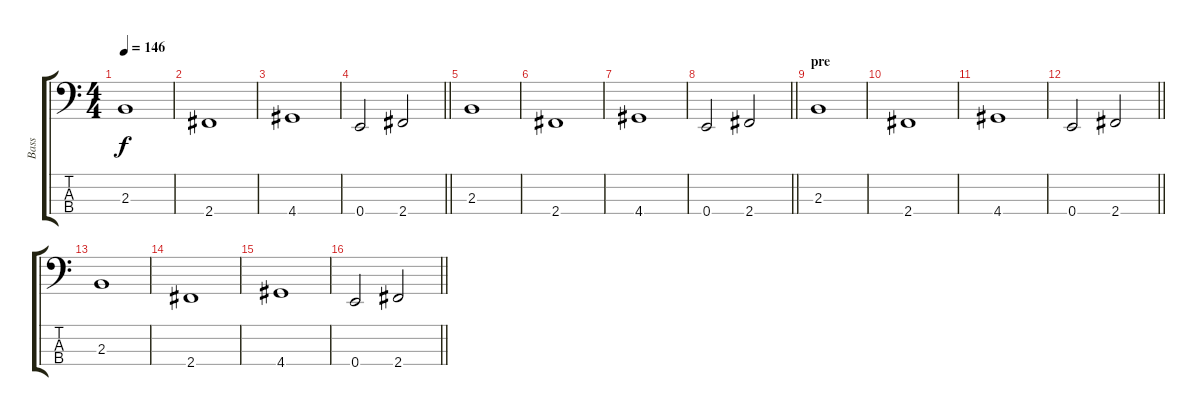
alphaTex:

\track ("Bass" "Bass") {instrument electricbassfinger}
\staff {score tabs}
\tuning (G2 D2 A1 E1) {hide}
\ts (4 4)
\tempo 146
\clef f4
\ks c
2.3.1{dy f} |
2.4.1 |
4.4.1 |
\barLineRight lightlight
0.4.2 2.4.2 |
2.3.1 |
2.4.1 |
4.4.1 |
\barLineRight lightlight
0.4.2 2.4.2 |
\section ("" "pre")
2.3.1 |
2.4.1 |
4.4.1 |
\barLineRight lightlight
0.4.2 2.4.2 |
2.3.1 |
2.4.1 |
4.4.1 |
\barLineRight lightlight
0.4.2 2.4.2
